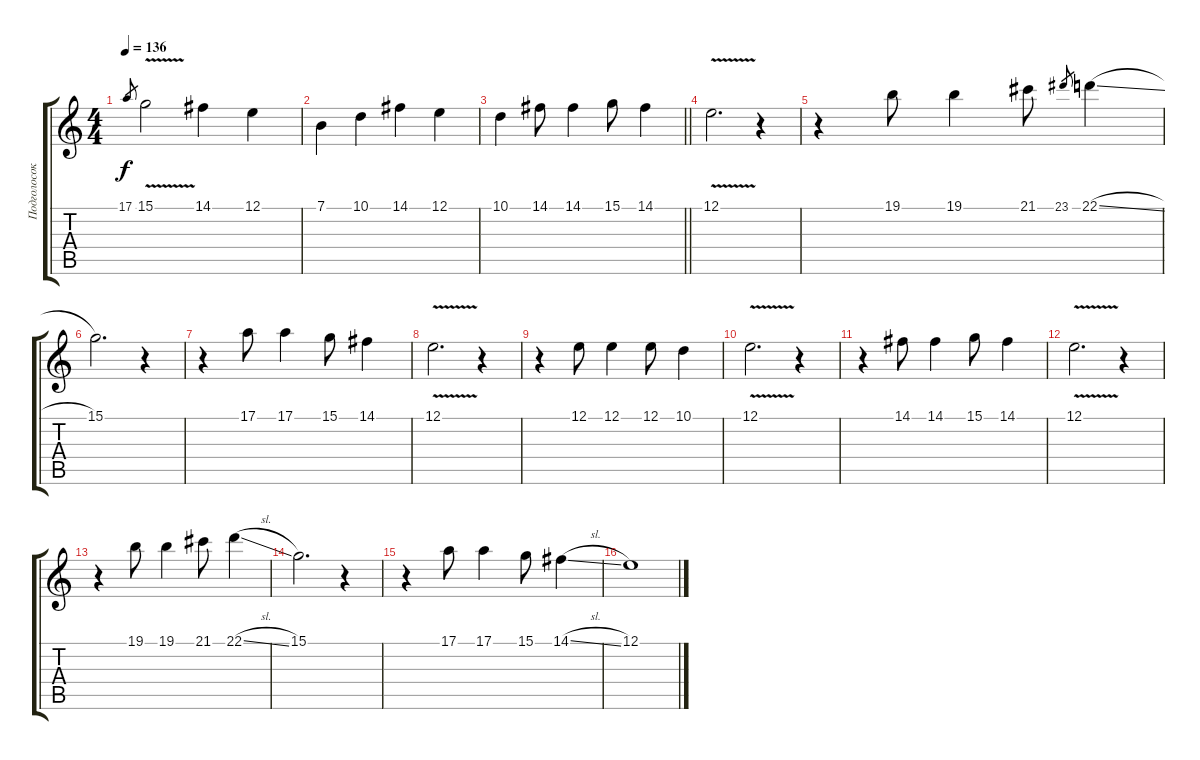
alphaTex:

\track ("Подголосок" "Подголосок") {instrument flute}
\staff {score tabs}
\tuning (E4 B3 G3 D3 A2 E2) {hide}
\ts (4 4)
\tempo 136
\clef g2
\ks c
17.1.8{gr dy f} 15.1{v}.2 14.1.4 12.1.4 |
7.1.4 10.1.4 14.1.4 12.1.4 |
\barLineRight lightlight
10.1.4 14.1.8 14.1.4 15.1.8 14.1.4 |
12.1{v}.2{d} r.4 |
r.4 19.1.8 19.1.4 21.1.8 23.1.8{gr} 22.1{sl}.4 |
15.1.2{d} r.4 |
r.4 17.1.8 17.1.4 15.1.8 14.1.4 |
12.1{v}.2{d} r.4 |
r.4 12.1.8 12.1.4 12.1.8 10.1.4 |
12.1{v}.2{d} r.4 |
r.4 14.1.8 14.1.4 15.1.8 14.1.4 |
12.1{v}.2{d} r.4 |
r.4 19.1.8 19.1.4 21.1.8 22.1{sl}.4 |
15.1.2{d} r.4 |
r.4 17.1.8 17.1.4 15.1.8 14.1{sl}.4 |
12.1.1
